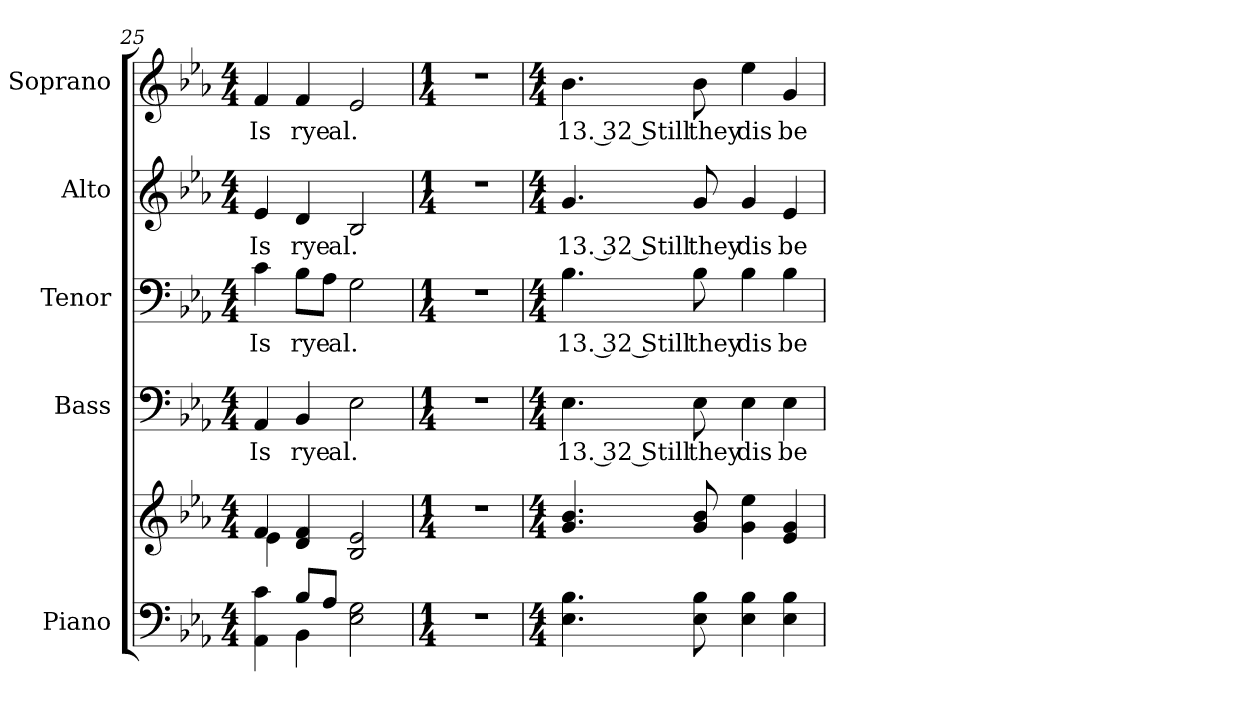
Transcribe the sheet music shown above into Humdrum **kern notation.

**kern	**kern	**kern	**text	**kern	**text	**kern	**text	**kern	**text
*part5	*part5	*part4	*part4	*part3	*part3	*part2	*part2	*part1	*part1
*staff6	*staff5	*staff4	*staff4	*staff3	*staff3	*staff2	*staff2	*staff1	*staff1
*I"Piano	*	*I"Bass	*	*I"Tenor	*	*I"Alto	*	*I"Soprano	*
*I'Pno.	*	*I'B.	*	*I'T.	*	*I'A.	*	*I'S.	*
!!LO:PB:g=z
*clefF4	*clefG2	*clefF4	*	*clefF4	*	*clefG2	*	*clefG2	*
*k[b-e-a-]	*k[b-e-a-]	*k[b-e-a-]	*	*k[b-e-a-]	*	*k[b-e-a-]	*	*k[b-e-a-]	*
*E-:	*E-:	*E-:	*	*E-:	*	*E-:	*	*E-:	*
*M4/4	*M4/4	*M4/4	*	*M4/4	*	*M4/4	*	*M4/4	*
=25	=25	=25	=25	=25	=25	=25	=25	=25	=25
*^	*^	*	*	*	*	*	*	*	*
!	!	!	!	!	!LO:LY:b:color=#000000	!	!	!	!	!	!
!	!	!	!	!	!	!	!LO:LY:b:color=#000000	!	!	!	!
!	!	!	!	!	!	!	!	!	!LO:LY:b:color=#000000	!	!
!	!	!	!	!	!	!	!	!	!	!	!LO:LY:b:color=#000000
4AA-i\ 4ci	4ryy	4fi/	4e-i\	4AA-i/	Is	4ci\	Is	4e-i/	Is	4fi/	Is
!	!	!	!	!	!LO:LY:b:color=#000000	!	!	!	!	!	!
!	!	!	!	!	!	!	!LO:LY:b:color=#000000	!	!	!	!
!	!	!	!	!	!	!	!	!	!LO:LY:b:color=#000000	!	!
!	!	!	!	!	!	!	!	!	!	!	!LO:LY:b:color=#000000
8B-i/L	4BB-i\	4di/ 4fi	4ryy	4BB-i/	rye	8B-i\L	rye	4di/	rye	4fi/	rye
8A-i/J	.	.	.	.	.	8A-i\J	.	.	.	.	.
!	!	!	!	!	!LO:LY:b:color=#000000	!	!	!	!	!	!
!	!	!	!	!	!	!	!LO:LY:b:color=#000000	!	!	!	!
!	!	!	!	!	!	!	!	!	!LO:LY:b:color=#000000	!	!
!	!	!	!	!	!	!	!	!	!	!	!LO:LY:b:color=#000000
2E-i\ 2Gi	2ryy	2B-i/ 2e-i	2ryy	2E-i\	al.	2Gi\	al.	2B-i/	al.	2e-i/	al.
*v	*v	*	*	*	*	*	*	*	*	*	*
*	*v	*v	*	*	*	*	*	*	*	*
=26	=26	=26	=26	=26	=26	=26	=26	=26	=26
*M1/4	*M1/4	*M1/4	*	*M1/4	*	*M1/4	*	*M1/4	*
*^	*^	*	*	*	*	*	*	*	*
!LO:N:vis=1	!	!LO:N:vis=1	!	!LO:N:vis=1	!	!LO:N:vis=1	!	!LO:N:vis=1	!	!LO:N:vis=1	!
*v	*v	*	*	*	*	*	*	*	*	*	*
*	*v	*v	*	*	*	*	*	*	*	*
4r	4r	4r	.	4r	.	4r	.	4r	.
=27	=27	=27	=27	=27	=27	=27	=27	=27	=27
*M4/4	*M4/4	*M4/4	*	*M4/4	*	*M4/4	*	*M4/4	*
!	!	!	!LO:LY:b:color=#000000	!	!	!	!	!	!
!	!	!	!	!	!LO:LY:b:color=#000000	!	!	!	!
!	!	!	!	!	!	!	!LO:LY:b:color=#000000	!	!
!	!	!	!	!	!	!	!	!	!LO:LY:b:color=#000000
4.E-i\ 4.B-i	4.gi/ 4.b-i	4.E-i\	13. 32 Still	4.B-i\	13. 32 Still	4.gi/	13. 32 Still	4.b-i\	13. 32 Still
!	!	!	!LO:LY:b:color=#000000	!	!	!	!	!	!
!	!	!	!	!	!LO:LY:b:color=#000000	!	!	!	!
!	!	!	!	!	!	!	!LO:LY:b:color=#000000	!	!
!	!	!	!	!	!	!	!	!	!LO:LY:b:color=#000000
8E-i\ 8B-i	8gi/ 8b-i	8E-i\	they	8B-i\	they	8gi/	they	8b-i\	they
!	!	!	!LO:LY:b:color=#000000	!	!	!	!	!	!
!	!	!	!	!	!LO:LY:b:color=#000000	!	!	!	!
!	!	!	!	!	!	!	!LO:LY:b:color=#000000	!	!
!	!	!	!	!	!	!	!	!	!LO:LY:b:color=#000000
4E-i\ 4B-i	4gi\ 4ee-i	4E-i\	dis	4B-i\	dis	4gi/	dis	4ee-i\	dis
!	!	!	!LO:LY:b:color=#000000	!	!	!	!	!	!
!	!	!	!	!	!LO:LY:b:color=#000000	!	!	!	!
!	!	!	!	!	!	!	!LO:LY:b:color=#000000	!	!
!	!	!	!	!	!	!	!	!	!LO:LY:b:color=#000000
4E-i\ 4B-i	4e-i/ 4gi	4E-i\	be-	4B-i\	be-	4e-i/	be-	4gi/	be-
=	=	=	=	=	=	=	=	=	=
*-	*-	*-	*-	*-	*-	*-	*-	*-	*-
